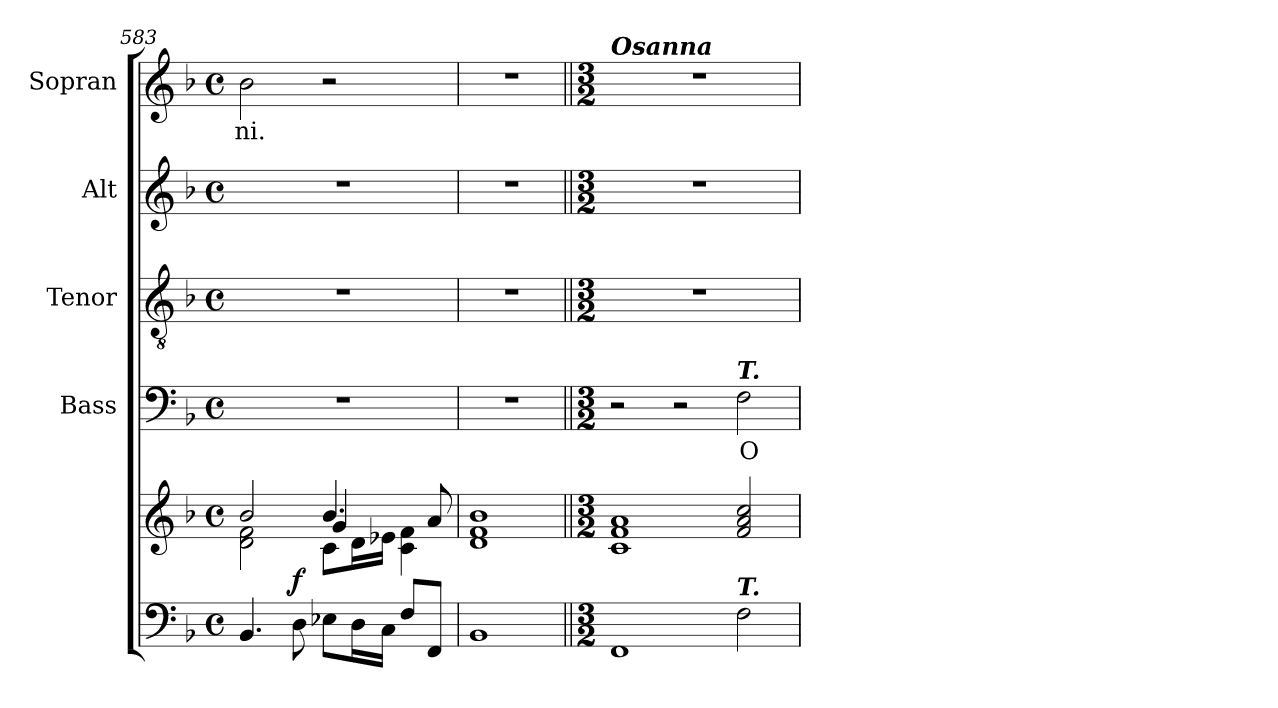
**kern	**kern	**dynam	**kern	**text	**kern	**kern	**kern	**text
*part5	*part5	*part5	*part4	*part4	*part3	*part2	*part1	*part1
*staff6	*staff5	*staff5/6	*staff4	*staff4	*staff3	*staff2	*staff1	*staff1
*	*	*	*I"Bass	*	*I"Tenor	*I"Alt	*I"Sopran	*
*	*	*	*I'B.	*	*I'T.	*I'A.	*I'S.	*
*clefF4	*clefG2	*	*clefF4	*	*clefGv2	*clefG2	*clefG2	*
*k[b-]	*k[b-]	*	*k[b-]	*	*k[b-]	*k[b-]	*k[b-]	*
*F:	*F:	*	*F:	*	*F:	*F:	*F:	*
*M4/4	*M4/4	*	*M4/4	*	*M4/4	*M4/4	*M4/4	*
*met(c)	*met(c)	*	*met(c)	*	*met(c)	*met(c)	*met(c)	*
=583	=583	=583	=583	=583	=583	=583	=583	=583
*	*^	*	*	*	*	*	*	*
*	*	*^	*	*	*	*	*	*	*
!	!	!	!	!	!	!	!	!	!	!LO:LY:b
4.BB-/	2b-/	2d\ 2f\	2ryy	.	1r	.	1r	1r	2b-\	-ni.
!	!	!	!	!LO:DY:a=2	!	!	!	!	!	!
8D\	.	.	.	f	.	.	.	.	.	.
8E-X\L	4.b-/	8c\L	4g/	.	.	.	.	.	2r	.
16D\L	.	16d\L	.	.	.	.	.	.	.	.
16C\JJ	.	16e-X\JJ	.	.	.	.	.	.	.	.
8F/L	.	4c\ 4f\	4ryy	.	.	.	.	.	.	.
8FF/J	8a/	.	.	.	.	.	.	.	.	.
*	*v	*v	*v	*	*	*	*	*	*	*
=584	=584	=584	=584	=584	=584	=584	=584	=584
1BB-	1d 1f 1b-	.	1r	.	1r	1r	1r	.
!!LO:LB:g=z
=585||	=585||	=585||	=585||	=585||	=585||	=585||	=585||	=585||
*M3/2	*M3/2	*	*M3/2	*	*M3/2	*M3/2	*M3/2	*
!	!	!	!	!	!	!	!LO:TX:a:Bi:t=Osanna	!
1FF	1c 1f 1a	.	2r	.	1.r	1.r	1.r	.
.	.	.	2r	.	.	.	.	.
!	!	!	!LO:TX:a:Bi:t=T.	!	!	!	!	!
!LO:TX:a:Bi:t=T.	!	!	!	!	!	!	!	!
!	!	!	!	!LO:LY:b	!	!	!	!
2F\	2f/ 2a/ 2cc/	.	2F\	O-	.	.	.	.
=	=	=	=	=	=	=	=	=
*-	*-	*-	*-	*-	*-	*-	*-	*-
